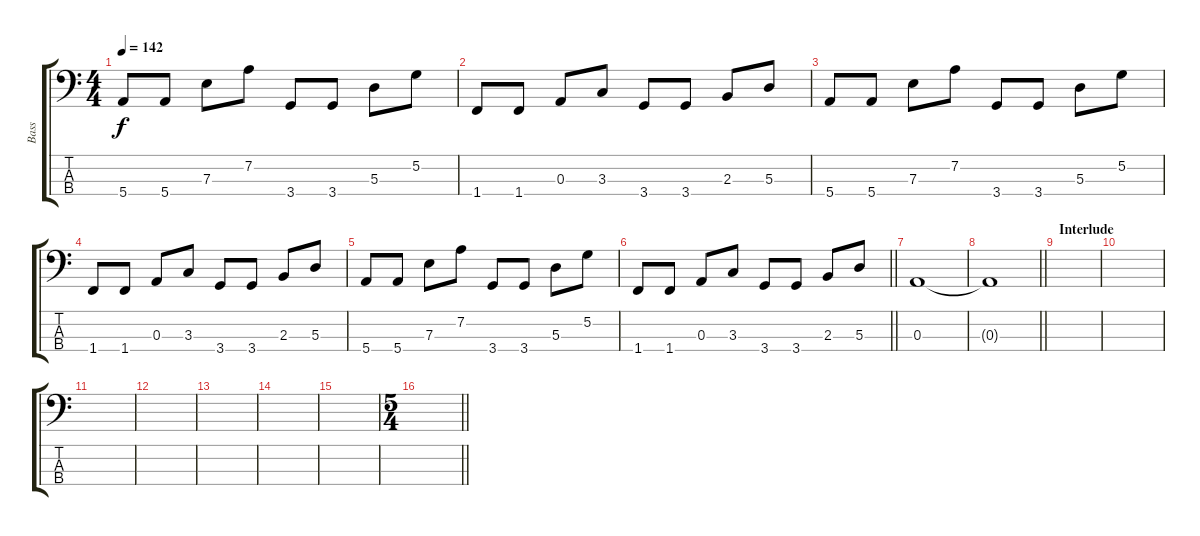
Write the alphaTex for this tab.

\track ("Bass" "Bass") {instrument electricbassfinger}
\staff {score tabs}
\tuning (G2 D2 A1 E1) {hide}
\ts (4 4)
\tempo 142
\clef f4
\ks c
5.4.8{dy f} 5.4.8 7.3.8 7.2.8 3.4.8 3.4.8 5.3.8 5.2.8 |
1.4.8 1.4.8 0.3.8 3.3.8 3.4.8 3.4.8 2.3.8 5.3.8 |
5.4.8 5.4.8 7.3.8 7.2.8 3.4.8 3.4.8 5.3.8 5.2.8 |
1.4.8 1.4.8 0.3.8 3.3.8 3.4.8 3.4.8 2.3.8 5.3.8 |
5.4.8 5.4.8 7.3.8 7.2.8 3.4.8 3.4.8 5.3.8 5.2.8 |
\barLineRight lightlight
1.4.8 1.4.8 0.3.8 3.3.8 3.4.8 3.4.8 2.3.8 5.3.8 |
0.3.1 |
\barLineRight lightlight
0.3{t}.1 |
\section ("" "Interlude")
|
|
|
|
|
|
|
\ts (5 4)
\barLineRight lightlight
